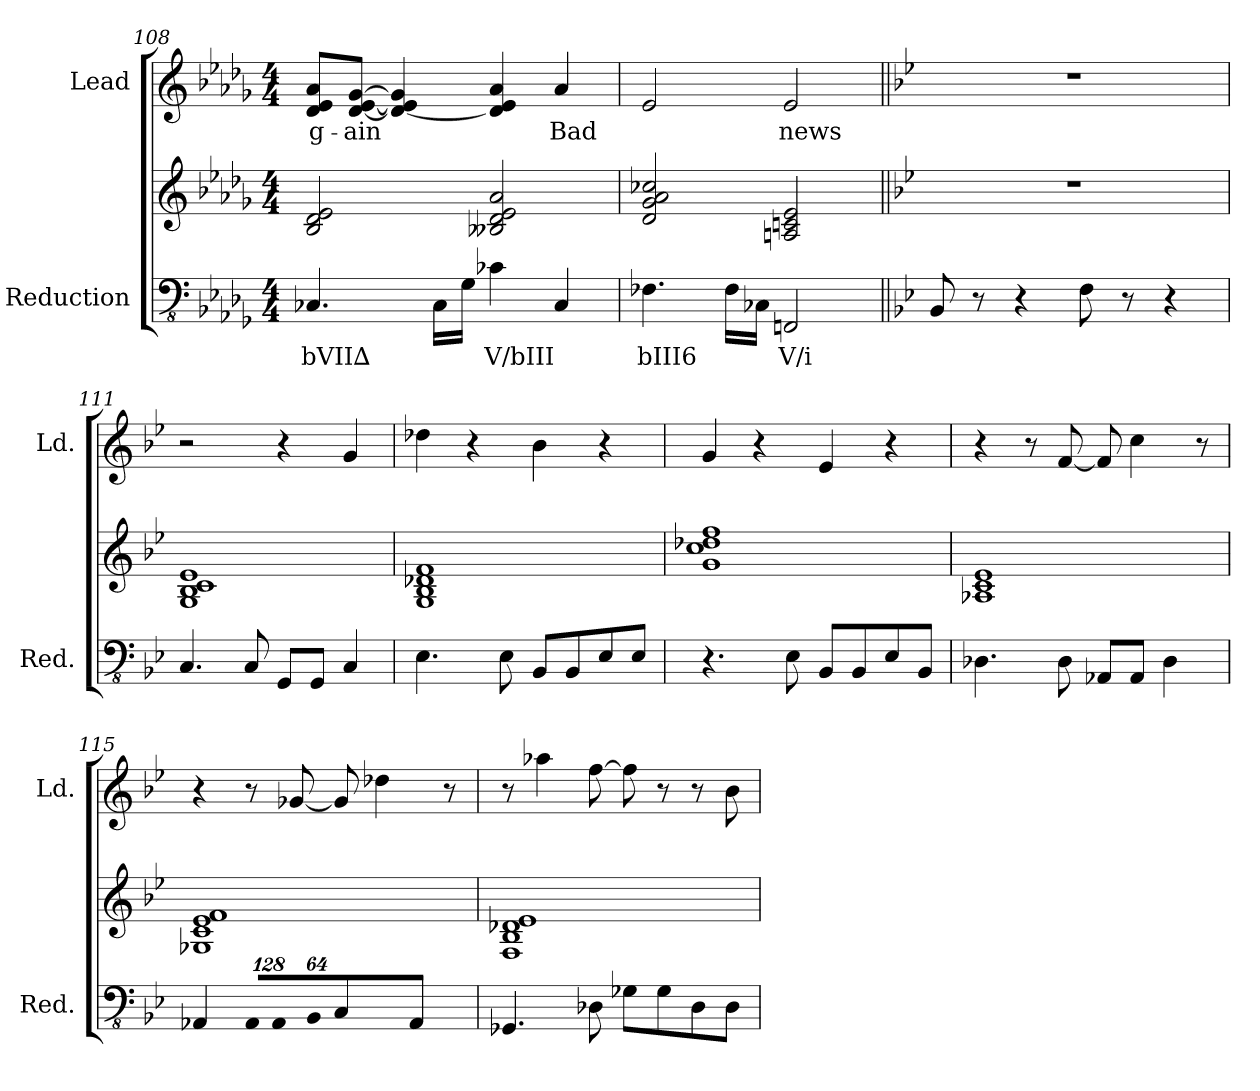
**kern	**text	**kern	**kern	**text
*part2	*part2	*part2	*part1	*part1
*staff3	*staff3	*staff2	*staff1	*staff1
*I"Reduction	*	*	*I"Lead	*
*I'Red.	*	*	*I'Ld.	*
*clefFv4	*	*clefG2	*clefG2	*
*k[b-e-a-d-g-]	*	*k[b-e-a-d-g-]	*k[b-e-a-d-g-]	*
*D-:	*	*D-:	*D-:	*
*M4/4	*	*M4/4	*M4/4	*
=108	=108	=108	=108	=108
!	!LO:LY:b:color=#000000	!	!	!
!	!	!	!	!LO:LY:b:color=#000000
4.CC-Xi/	bVII∆	2B-i/ 2d-i 2e-i	8d-i/ 8e-i 8a-iL	-g-
!	!	!	!	!LO:LY:b:color=#000000
.	.	.	[<8d-i/ [>8e-i [>8g-iJ	-ain
.	.	.	4d-i/_< 4e-i] 4g-i]	.
16CC-i\LL	.	.	.	.
16GG-i\JJ	.	.	.	.
!	!LO:LY:b:color=#000000	!	!	!
4C-Xi\	V/bIII	2B--Xi/ 2d-i 2e-i 2a-i	4d-i/] 4e-i 4a-i	.
!	!	!	!	!LO:LY:b:color=#000000
4CC-i/	.	.	4a-i/	Bad
=109	=109	=109	=109	=109
!	!LO:LY:b:color=#000000	!	!	!
4.FF-Xi\	bIII6	2d-i/ 2g-i 2a-i 2cc-Xi	2e-i/	.
16FF-i\LL	.	.	.	.
16CC-Xi\JJ	.	.	.	.
!	!LO:LY:b:color=#000000	!	!	!
!	!	!	!	!LO:LY:b:color=#000000
2FFFni/	V/i	2Ani/ 2cni 2e-i	2e-i/	news
!!LO:LB:g=z
=110||	=110||	=110||	=110||	=110||
*k[b-e-]	*	*k[b-e-]	*k[b-e-]	*
*B-:	*	*B-:	*B-:	*
8BBB-i/	.	1r	1r	.
8r	.	.	.	.
4r	.	.	.	.
8FFi\	.	.	.	.
8r	.	.	.	.
4r	.	.	.	.
=111	=111	=111	=111	=111
4.CCi/	.	1Gi 1B-i 1ci 1e-i	2r	.
8CCi/	.	.	.	.
8GGGi/L	.	.	4r	.
8GGGi/J	.	.	.	.
4CCi/	.	.	4gi/	.
=112	=112	=112	=112	=112
4.EE-i\	.	1Gi 1B-i 1d-Xi 1fi	4dd-Xi\	.
.	.	.	4r	.
8EE-i\	.	.	.	.
8BBB-i/L	.	.	4b-i\	.
8BBB-i/	.	.	.	.
8EE-i/	.	.	4r	.
8EE-i/J	.	.	.	.
=113	=113	=113	=113	=113
4.r	.	1gi 1cci 1dd-Xi 1ffi	4gi/	.
.	.	.	4r	.
8EE-i\	.	.	.	.
8BBB-i/L	.	.	4e-i/	.
8BBB-i/	.	.	.	.
8EE-i/	.	.	4r	.
8BBB-i/J	.	.	.	.
!!LO:LB:g=z
=114	=114	=114	=114	=114
4.DD-Xi\	.	1A-Xi 1ci 1e-i	4r	.
.	.	.	8r	.
8DD-i\	.	.	[<8fi/	.
8AAA-Xi/L	.	.	8fi/]	.
8AAA-i/J	.	.	4cci\	.
4DD-i\	.	.	.	.
.	.	.	8r	.
=115	=115	=115	=115	=115
4AAA-Xi/	.	1G-Xi 1ci 1e-i 1fi	4r	.
*Xbrackettup	*	*	*	*
!LO:N:vis=8	!	!	!	!
1024%85AAA-i/L	.	.	8r	.
!LO:N:vis=8	!	!	!	!
1024%85AAA-i/	.	.	.	.
.	.	.	[<8g-Xi/	.
!LO:N:vis=8	!	!	!	!
512%43BBB-i/J	.	.	.	.
4CCi/	.	.	8g-i/]	.
.	.	.	4dd-Xi\	.
4AAA-i/	.	.	.	.
.	.	.	8r	.
=116	=116	=116	=116	=116
4.GGG-Xi/	.	1Fi 1B-i 1d-Xi 1e-i	8r	.
.	.	.	4aa-Xi\	.
8DD-Xi\	.	.	[>8ffi\	.
8GG-Xi\L	.	.	8ffi\]	.
8GG-i\	.	.	8r	.
8DD-i\	.	.	8r	.
8DD-i\J	.	.	8b-i\	.
=	=	=	=	=
*-	*-	*-	*-	*-
